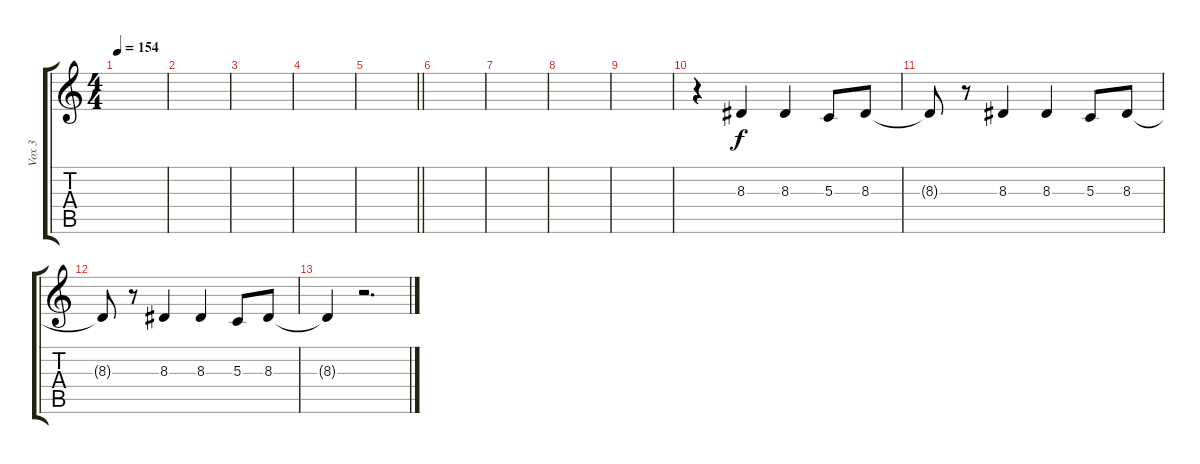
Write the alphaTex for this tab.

\track ("Vox 3" "Vox 3") {instrument viola}
\staff {score tabs}
\tuning (E4 B3 G3 D3 A2 E2) {hide}
\ts (4 4)
\tempo 154
\clef g2
\ks c
|
|
|
|
\barLineRight lightlight
|
\section ("" " ")
|
|
|
|
r.4 8.3.4 8.3.4 5.3.8 8.3.8 |
8.3{t}.8 r.8 8.3.4 8.3.4 5.3.8 8.3.8 |
8.3{t}.8 r.8 8.3.4 8.3.4 5.3.8 8.3.8 |
8.3{t}.4 r.2{d}
